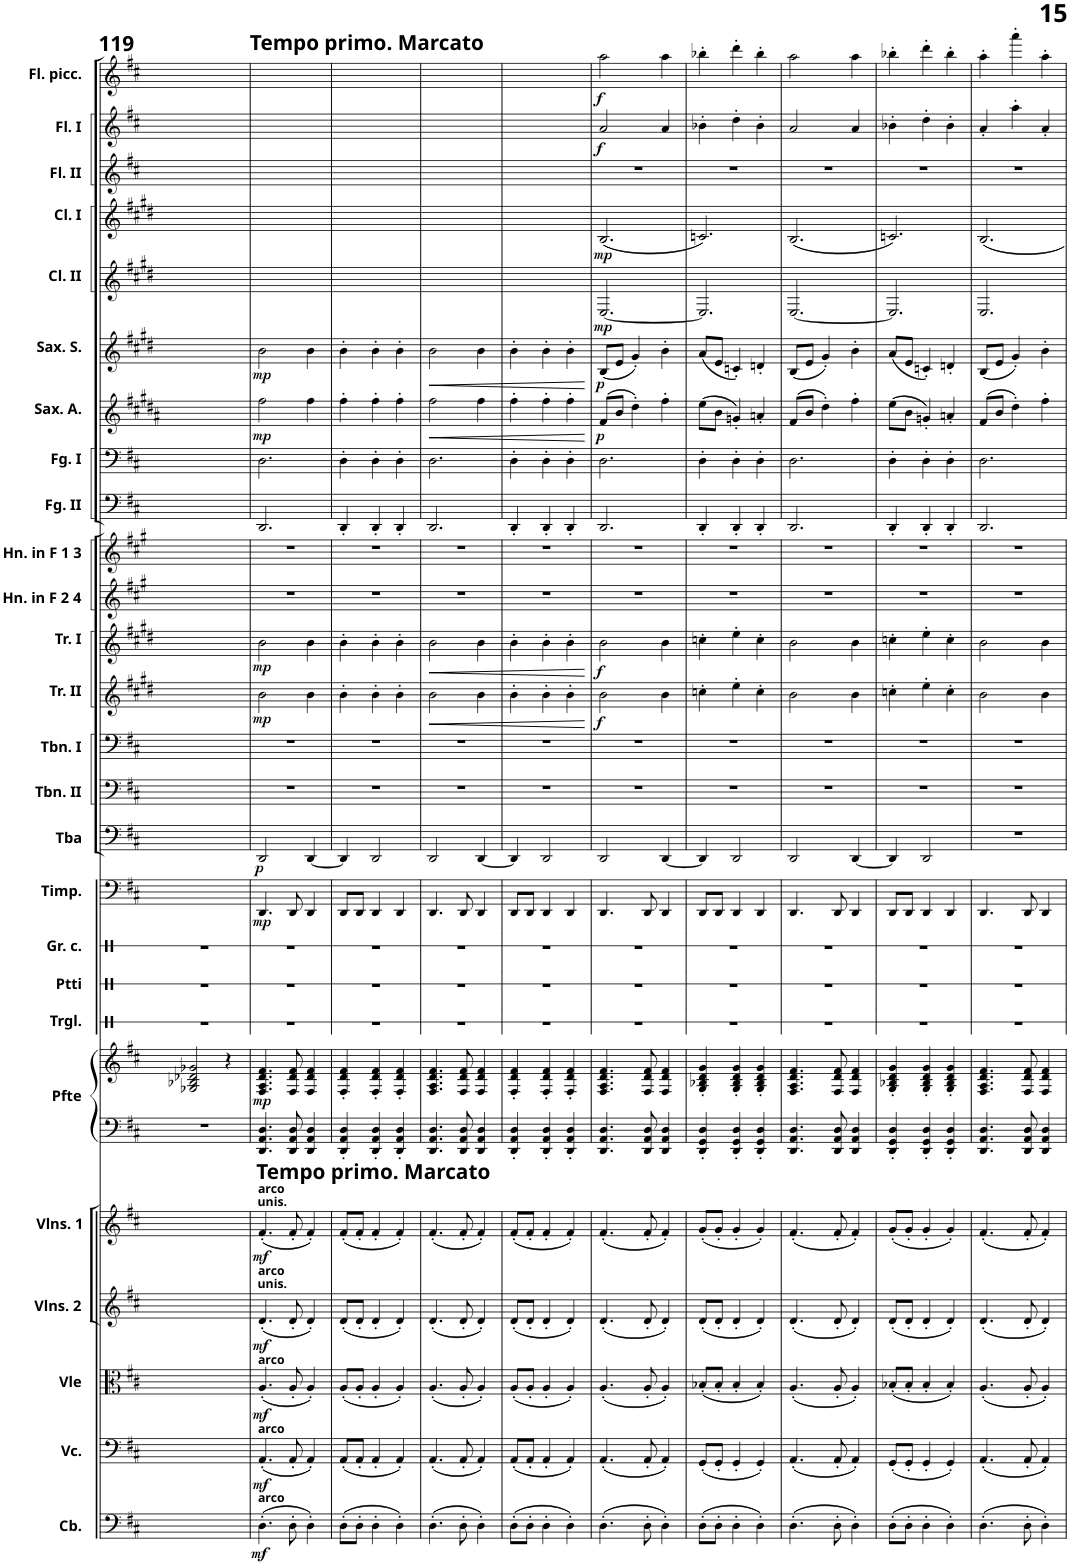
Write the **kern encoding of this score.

**kern	**dynam	**kern	**dynam	**kern	**dynam	**kern	**dynam	**kern	**dynam	**kern	**kern	**dynam	**kern	**kern	**dynam	**kern	**dynam	**kern	**kern	**kern	**dynam	**kern	**dynam	**kern	**kern	**kern	**kern	**kern	**dynam	**kern	**dynam	**kern	**dynam	**kern	**dynam	**kern	**kern	**dynam	**kern	**dynam
*part24	*part24	*part23	*part23	*part22	*part22	*part21	*part21	*part20	*part20	*part19	*part19	*part19	*part18	*part17	*part17	*part16	*part16	*part15	*part14	*part13	*part13	*part12	*part12	*part11	*part10	*part9	*part8	*part7	*part7	*part6	*part6	*part5	*part5	*part4	*part4	*part3	*part2	*part2	*part1	*part1
*staff25	*staff25	*staff24	*staff24	*staff23	*staff23	*staff22	*staff22	*staff21	*staff21	*staff20	*staff19	*staff19/20	*staff18	*staff17	*staff17	*staff16	*staff16	*staff15	*staff14	*staff13	*staff13	*staff12	*staff12	*staff11	*staff10	*staff9	*staff8	*staff7	*staff7	*staff6	*staff6	*staff5	*staff5	*staff4	*staff4	*staff3	*staff2	*staff2	*staff1	*staff1
*I"Contrabbassi	*	*I"Violoncelli	*	*I"Viole	*	*I"Violins 2	*	*I"Violins 1	*	*I"Pianoforte	*	*	*I"Grancassa	*I"Timpani	*	*I"Tuba	*	*I"Trombone 2	*I"Trombone 1	*I"Trumpet in Bb 1	*	*I"Trumpet in Bb 1	*	*I"Horn in F 2 &amp; 4	*I"Horn in F 1 &amp; 3	*I"Bassoon 2	*I"Bassoon 1	*I"Sassofono contralto	*	*I"Sassofono soprano	*	*I"Clarinet in Bb 2	*	*I"Clarinet in Bb 1	*	*I"Flute 2	*I"Flute 1	*	*I"Flauto piccolo	*
*I'Cb.	*	*I'Vc.	*	*I'Vle	*	*I'Vlns. 2	*	*I'Vlns. 1	*	*I'Pfte	*	*	*I'Gr. c.	*I'Timp.	*	*I'Tba	*	*	*	*	*	*I'Tr. I	*	*I'Hn. in F 2 4	*I'Hn. in F 1 3	*	*	*	*	*	*	*I'Cl. II	*	*I'Cl. I	*	*	*	*	*I'Fl. picc.	*
!!LO:PB:g=z
*clefF4	*	*clefF4	*	*clefC3	*	*clefG2	*	*clefG2	*	*clefF4	*clefG2	*	*clefX	*clefF4	*	*clefF4	*	*clefF4	*clefF4	*clefG2	*	*clefG2	*	*clefG2	*clefG2	*clefF4	*clefF4	*clefG2	*	*clefG2	*	*clefG2	*	*clefG2	*	*clefG2	*clefG2	*	*clefG2	*
*Trd7c12	*	*	*	*	*	*	*	*	*	*	*	*	*	*	*	*	*	*	*	*Trd1c2	*	*Trd1c2	*	*Trd4c7	*Trd4c7	*	*	*Trd5c9	*	*Trd1c2	*	*Trd1c2	*	*Trd1c2	*	*	*	*	*Trd-7c-12	*
*k[f#c#]	*	*k[f#c#]	*	*k[f#c#]	*	*k[f#c#]	*	*k[f#c#]	*	*k[f#c#]	*k[f#c#]	*	*k[]	*k[f#c#]	*	*k[f#c#]	*	*k[f#c#]	*k[f#c#]	*k[f#c#g#d#]	*	*k[f#c#g#d#]	*	*k[f#c#g#]	*k[f#c#g#]	*k[f#c#]	*k[f#c#]	*k[f#c#g#d#a#]	*	*k[f#c#g#d#]	*	*k[f#c#g#d#]	*	*k[f#c#g#d#]	*	*k[f#c#]	*k[f#c#]	*	*k[f#c#]	*
*M3/4	*	*M3/4	*	*M3/4	*	*M3/4	*	*M3/4	*	*M3/4	*M3/4	*	*M3/4	*M3/4	*	*M3/4	*	*M3/4	*M3/4	*M3/4	*	*M3/4	*	*M3/4	*M3/4	*M3/4	*M3/4	*M3/4	*	*M3/4	*	*M3/4	*	*M3/4	*	*M3/4	*M3/4	*	*M3/4	*
=119	=119	=119	=119	=119	=119	=119	=119	=119	=119	=119	=119	=119	=119	=119	=119	=119	=119	=119	=119	=119	=119	=119	=119	=119	=119	=119	=119	=119	=119	=119	=119	=119	=119	=119	=119	=119	=119	=119	=119	=119
2.ryy	.	2.ryy	.	2.ryy	.	2.ryy	.	2.ryy	.	2.r	2G-X/ 2B-X/ 2d-X/ 2g-X/	.	2.r	2.ryy	.	2.ryy	.	2.ryy	2.ryy	2.ryy	.	2.ryy	.	2.ryy	2.ryy	2.ryy	2.ryy	2.ryy	.	2.ryy	.	2.ryy	.	2.ryy	.	2.ryy	2.ryy	.	2.ryy	.
.	.	.	.	.	.	.	.	.	.	.	4r	.	.	.	.	.	.	.	.	.	.	.	.	.	.	.	.	.	.	.	.	.	.	.	.	.	.	.	.	.
=120	=120	=120	=120	=120	=120	=120	=120	=120	=120	=120	=120	=120	=120	=120	=120	=120	=120	=120	=120	=120	=120	=120	=120	=120	=120	=120	=120	=120	=120	=120	=120	=120	=120	=120	=120	=120	=120	=120	=120	=120
!	!	!	!	!	!	!	!	!	!	!	!	!	!	!	!	!	!	!	!	!	!	!	!	!	!	!	!	!	!	!	!	!	!	!	!	!	!	!	!LO:TX:a:B:t=Tempo primo. Marcato	!
!	!	!	!	!	!	!	!	!LO:TX:a:B:t=unis.	!	!	!	!	!	!	!	!	!	!	!	!	!	!	!	!	!	!	!	!	!	!	!	!	!	!	!	!	!	!	!	!
!	!	!	!	!	!	!	!	!LO:TX:a:B:t=arco	!	!	!	!	!	!	!	!	!	!	!	!	!	!	!	!	!	!	!	!	!	!	!	!	!	!	!	!	!	!	!	!
!	!	!	!	!	!	!	!	!LO:TX:a:B:t=Tempo primo. Marcato	!	!	!	!	!	!	!	!	!	!	!	!	!	!	!	!	!	!	!	!	!	!	!	!	!	!	!	!	!	!	!	!
!	!	!	!	!	!	!LO:TX:a:B:t=unis.	!	!	!	!	!	!	!	!	!	!	!	!	!	!	!	!	!	!	!	!	!	!	!	!	!	!	!	!	!	!	!	!	!	!
!	!	!	!	!	!	!LO:TX:a:B:t=arco	!	!	!	!	!	!	!	!	!	!	!	!	!	!	!	!	!	!	!	!	!	!	!	!	!	!	!	!	!	!	!	!	!	!
!	!	!	!	!LO:TX:a:B:t=arco	!	!	!	!	!	!	!	!	!	!	!	!	!	!	!	!	!	!	!	!	!	!	!	!	!	!	!	!	!	!	!	!	!	!	!	!
!	!	!LO:TX:a:B:t=arco	!	!	!	!	!	!	!	!	!	!	!	!	!	!	!	!	!	!	!	!	!	!	!	!	!	!	!	!	!	!	!	!	!	!	!	!	!	!
!LO:TX:a:B:t=arco	!	!	!	!	!	!	!	!	!	!	!	!	!	!	!	!	!	!	!	!	!	!	!	!	!	!	!	!	!	!	!	!	!	!	!	!	!	!	!	!
!	!LO:DY:b	!	!LO:DY:b	!	!LO:DY:b	!	!LO:DY:b	!	!LO:DY:b	!	!	!LO:DY:b	!	!	!LO:DY:b	!	!LO:DY:b	!	!	!	!LO:DY:b	!	!LO:DY:b	!	!	!	!	!	!LO:DY:b	!	!LO:DY:b	!	!	!	!	!	!	!	!	!
(4.D'\	mf	(4.AA'/	mf	(4.A'/	mf	(4.d'/	mf	(4.f#'/	mf	4.DD/ 4.AA/ 4.D/	4.F#/ 4.A/ 4.d/ 4.f#/	mp	2.r	4.DD/	mp	2DD/	p	2.r	2.r	2b\	mp	2b\	mp	2.r	2.r	2.DD/	2.D\	2ff#\	mp	2b\	mp	2.ryy	.	2.ryy	.	2.ryy	2.ryy	.	2.ryy	.
8D'\	.	8AA'/	.	8A'/	.	8d'/	.	8f#'/	.	8DD/ 8AA/ 8D/	8F#/ 8d/ 8f#/	.	.	8DD/	.	.	.	.	.	.	.	.	.	.	.	.	.	.	.	.	.	.	.	.	.	.	.	.	.	.
4D'\)	.	4AA'/)	.	4A'/)	.	4d'/)	.	4f#'/)	.	4DD/ 4AA/ 4D/	4F#/ 4d/ 4f#/	.	.	4DD/	.	[4DD/	.	.	.	4b\	.	4b\	.	.	.	.	.	4ff#\	.	4b\	.	.	.	.	.	.	.	.	.	.
=121	=121	=121	=121	=121	=121	=121	=121	=121	=121	=121	=121	=121	=121	=121	=121	=121	=121	=121	=121	=121	=121	=121	=121	=121	=121	=121	=121	=121	=121	=121	=121	=121	=121	=121	=121	=121	=121	=121	=121	=121
(8D'\L	.	(8AA'/L	.	(8A'/L	.	(8d'/L	.	(8f#'/L	.	4DD/' 4AA/' 4D/'	4F#/' 4d/' 4f#/'	.	2.r	8DD/L	.	4DD/]	.	2.r	2.r	4b'\	.	4b'\	.	2.r	2.r	4DD'/	4D'\	4ff#'\	.	4b'\	.	2.ryy	.	2.ryy	.	2.ryy	2.ryy	.	2.ryy	.
8D'\J	.	8AA'/J	.	8A'/J	.	8d'/J	.	8f#'/J	.	.	.	.	.	8DD/J	.	.	.	.	.	.	.	.	.	.	.	.	.	.	.	.	.	.	.	.	.	.	.	.	.	.
4D'\	.	4AA'/	.	4A'/	.	4d'/	.	4f#'/	.	4DD/' 4AA/' 4D/'	4F#/' 4d/' 4f#/'	.	.	4DD/	.	2DD/	.	.	.	4b'\	.	4b'\	.	.	.	4DD'/	4D'\	4ff#'\	.	4b'\	.	.	.	.	.	.	.	.	.	.
4D'\)	.	4AA'/)	.	4A'/)	.	4d'/)	.	4f#'/)	.	4DD/' 4AA/' 4D/'	4F#/' 4d/' 4f#/'	.	.	4DD/	.	.	.	.	.	4b'\	.	4b'\	.	.	.	4DD'/	4D'\	4ff#'\	.	4b'\	.	.	.	.	.	.	.	.	.	.
=122	=122	=122	=122	=122	=122	=122	=122	=122	=122	=122	=122	=122	=122	=122	=122	=122	=122	=122	=122	=122	=122	=122	=122	=122	=122	=122	=122	=122	=122	=122	=122	=122	=122	=122	=122	=122	=122	=122	=122	=122
!	!	!	!	!	!	!	!	!	!	!	!	!	!	!	!	!	!	!	!	!	!LO:HP:b	!	!LO:HP:b	!	!	!	!	!	!LO:HP:b	!	!LO:HP:b	!	!	!	!	!	!	!	!	!
(4.D'\	.	(4.AA'/	.	(4.A'/	.	(4.d'/	.	(4.f#'/	.	4.DD/ 4.AA/ 4.D/	4.F#/ 4.A/ 4.d/ 4.f#/	.	2.r	4.DD/	.	2DD/	.	2.r	2.r	2b\	<	2b\	<	2.r	2.r	2.DD/	2.D\	2ff#\	<	2b\	<	2.ryy	.	2.ryy	.	2.ryy	2.ryy	.	2.ryy	.
8D'\	.	8AA'/	.	8A'/	.	8d'/	.	8f#'/	.	8DD/ 8AA/ 8D/	8F#/ 8d/ 8f#/	.	.	8DD/	.	.	.	.	.	.	.	.	.	.	.	.	.	.	.	.	.	.	.	.	.	.	.	.	.	.
4D'\)	.	4AA'/)	.	4A'/)	.	4d'/)	.	4f#'/)	.	4DD/ 4AA/ 4D/	4F#/ 4d/ 4f#/	.	.	4DD/	.	[4DD/	.	.	.	4b\	.	4b\	.	.	.	.	.	4ff#\	.	4b\	.	.	.	.	.	.	.	.	.	.
=123	=123	=123	=123	=123	=123	=123	=123	=123	=123	=123	=123	=123	=123	=123	=123	=123	=123	=123	=123	=123	=123	=123	=123	=123	=123	=123	=123	=123	=123	=123	=123	=123	=123	=123	=123	=123	=123	=123	=123	=123
(8D'\L	.	(8AA'/L	.	(8A'/L	.	(8d'/L	.	(8f#'/L	.	4DD/' 4AA/' 4D/'	4F#/' 4d/' 4f#/'	.	2.r	8DD/L	.	4DD/]	.	2.r	2.r	4b'\	.	4b'\	.	2.r	2.r	4DD'/	4D'\	4ff#'\	.	4b'\	.	2.ryy	.	2.ryy	.	2.ryy	2.ryy	.	2.ryy	.
8D'\J	.	8AA'/J	.	8A'/J	.	8d'/J	.	8f#'/J	.	.	.	.	.	8DD/J	.	.	.	.	.	.	.	.	.	.	.	.	.	.	.	.	.	.	.	.	.	.	.	.	.	.
4D'\	.	4AA'/	.	4A'/	.	4d'/	.	4f#'/	.	4DD/' 4AA/' 4D/'	4F#/' 4d/' 4f#/'	.	.	4DD/	.	2DD/	.	.	.	4b'\	.	4b'\	.	.	.	4DD'/	4D'\	4ff#'\	.	4b'\	.	.	.	.	.	.	.	.	.	.
4D'\)	.	4AA'/)	.	4A'/)	.	4d'/)	.	4f#'/)	.	4DD/' 4AA/' 4D/'	4F#/' 4d/' 4f#/'	.	.	4DD/	.	.	.	.	.	4b'\	.	4b'\	.	.	.	4DD'/	4D'\	4ff#'\	.	4b'\	.	.	.	.	.	.	.	.	.	.
.	.	.	.	.	.	.	.	.	.	.	.	.	.	.	.	.	.	.	.	.	[	.	[	.	.	.	.	.	[	.	[	.	.	.	.	.	.	.	.	.
=124	=124	=124	=124	=124	=124	=124	=124	=124	=124	=124	=124	=124	=124	=124	=124	=124	=124	=124	=124	=124	=124	=124	=124	=124	=124	=124	=124	=124	=124	=124	=124	=124	=124	=124	=124	=124	=124	=124	=124	=124
!	!	!	!	!	!	!	!	!	!	!	!	!	!	!	!	!	!	!	!	!	!LO:DY:b	!	!LO:DY:b	!	!	!	!	!	!LO:DY:b	!	!LO:DY:b	!	!LO:DY:b	!	!LO:DY:b	!	!	!LO:DY:b	!	!LO:DY:b
(4.D'\	.	(4.AA'/	.	(4.A'/	.	(4.d'/	.	(4.f#'/	.	4.DD/ 4.AA/ 4.D/	4.F#/ 4.A/ 4.d/ 4.f#/	.	2.r	4.DD/	.	2DD/	.	2.r	2.r	2b\	f	2b\	f	2.r	2.r	2.DD/	2.D\	(8f#/L	p	(8B/L	p	[2.E/	mp	(2.B/	mp	2.r	2a/	f	2aa\	f
.	.	.	.	.	.	.	.	.	.	.	.	.	.	.	.	.	.	.	.	.	.	.	.	.	.	.	.	8b/J	.	8e/J	.	.	.	.	.	.	.	.	.	.
.	.	.	.	.	.	.	.	.	.	.	.	.	.	.	.	.	.	.	.	.	.	.	.	.	.	.	.	4dd#'\)	.	4g#'/)	.	.	.	.	.	.	.	.	.	.
8D'\	.	8AA'/	.	8A'/	.	8d'/	.	8f#'/	.	8DD/ 8AA/ 8D/	8F#/ 8d/ 8f#/	.	.	8DD/	.	.	.	.	.	.	.	.	.	.	.	.	.	.	.	.	.	.	.	.	.	.	.	.	.	.
4D'\)	.	4AA'/)	.	4A'/)	.	4d'/)	.	4f#'/)	.	4DD/ 4AA/ 4D/	4F#/ 4d/ 4f#/	.	.	4DD/	.	[4DD/	.	.	.	4b\	.	4b\	.	.	.	.	.	4ff#'\	.	4b'\	.	.	.	.	.	.	4a/	.	4aa\	.
=125	=125	=125	=125	=125	=125	=125	=125	=125	=125	=125	=125	=125	=125	=125	=125	=125	=125	=125	=125	=125	=125	=125	=125	=125	=125	=125	=125	=125	=125	=125	=125	=125	=125	=125	=125	=125	=125	=125	=125	=125
(8D'\L	.	(8GG'/L	.	(8B-X'/L	.	(8d'/L	.	(8g'/L	.	4DD/' 4GG/' 4D/'	4G/' 4B-X/' 4d/' 4g/'	.	2.r	8DD/L	.	4DD/]	.	2.r	2.r	4ccn'\	.	4ccn'\	.	2.r	2.r	4DD'/	4D'\	(8ee\L	.	(8a/L	.	2.E/]	.	2.cn/)	.	2.r	4b-X'\	.	4bb-X'\	.
8D'\J	.	8GG'/J	.	8B-'/J	.	8d'/J	.	8g'/J	.	.	.	.	.	8DD/J	.	.	.	.	.	.	.	.	.	.	.	.	.	8b\J	.	8e/J	.	.	.	.	.	.	.	.	.	.
4D'\	.	4GG'/	.	4B-'/	.	4d'/	.	4g'/	.	4DD/' 4GG/' 4D/'	4G/' 4B-/' 4d/' 4g/'	.	.	4DD/	.	2DD/	.	.	.	4ee'\	.	4ee'\	.	.	.	4DD'/	4D'\	4gn'/)	.	4cn'/)	.	.	.	.	.	.	4dd'\	.	4ddd'\	.
4D'\)	.	4GG'/)	.	4B-'/)	.	4d'/)	.	4g'/)	.	4DD/' 4GG/' 4D/'	4G/' 4B-/' 4d/' 4g/'	.	.	4DD/	.	.	.	.	.	4cc'\	.	4cc'\	.	.	.	4DD'/	4D'\	4an'/	.	4dn'/	.	.	.	.	.	.	4b-'\	.	4bb-'\	.
=126	=126	=126	=126	=126	=126	=126	=126	=126	=126	=126	=126	=126	=126	=126	=126	=126	=126	=126	=126	=126	=126	=126	=126	=126	=126	=126	=126	=126	=126	=126	=126	=126	=126	=126	=126	=126	=126	=126	=126	=126
(4.D'\	.	(4.AA'/	.	(4.A'/	.	(4.d'/	.	(4.f#'/	.	4.DD/ 4.AA/ 4.D/	4.F#/ 4.A/ 4.d/ 4.f#/	.	2.r	4.DD/	.	2DD/	.	2.r	2.r	2b\	.	2b\	.	2.r	2.r	2.DD/	2.D\	(8f#/L	.	(8B/L	.	[2.E/	.	(2.B/	.	2.r	2a/	.	2aa\	.
.	.	.	.	.	.	.	.	.	.	.	.	.	.	.	.	.	.	.	.	.	.	.	.	.	.	.	.	8b/J	.	8e/J	.	.	.	.	.	.	.	.	.	.
.	.	.	.	.	.	.	.	.	.	.	.	.	.	.	.	.	.	.	.	.	.	.	.	.	.	.	.	4dd#'\)	.	4g#'/)	.	.	.	.	.	.	.	.	.	.
8D'\	.	8AA'/	.	8A'/	.	8d'/	.	8f#'/	.	8DD/ 8AA/ 8D/	8F#/ 8d/ 8f#/	.	.	8DD/	.	.	.	.	.	.	.	.	.	.	.	.	.	.	.	.	.	.	.	.	.	.	.	.	.	.
4D'\)	.	4AA'/)	.	4A'/)	.	4d'/)	.	4f#'/)	.	4DD/ 4AA/ 4D/	4F#/ 4d/ 4f#/	.	.	4DD/	.	[4DD/	.	.	.	4b\	.	4b\	.	.	.	.	.	4ff#'\	.	4b'\	.	.	.	.	.	.	4a/	.	4aa\	.
=127	=127	=127	=127	=127	=127	=127	=127	=127	=127	=127	=127	=127	=127	=127	=127	=127	=127	=127	=127	=127	=127	=127	=127	=127	=127	=127	=127	=127	=127	=127	=127	=127	=127	=127	=127	=127	=127	=127	=127	=127
(8D'\L	.	(8GG'/L	.	(8B-X'/L	.	(8d'/L	.	(8g'/L	.	4DD/' 4GG/' 4D/'	4G/' 4B-X/' 4d/' 4g/'	.	2.r	8DD/L	.	4DD/]	.	2.r	2.r	4ccn'\	.	4ccn'\	.	2.r	2.r	4DD'/	4D'\	(8ee\L	.	(8a/L	.	2.E/]	.	2.cn/)	.	2.r	4b-X'\	.	4bb-X'\	.
8D'\J	.	8GG'/J	.	8B-'/J	.	8d'/J	.	8g'/J	.	.	.	.	.	8DD/J	.	.	.	.	.	.	.	.	.	.	.	.	.	8b\J	.	8e/J	.	.	.	.	.	.	.	.	.	.
4D'\	.	4GG'/	.	4B-'/	.	4d'/	.	4g'/	.	4DD/' 4GG/' 4D/'	4G/' 4B-/' 4d/' 4g/'	.	.	4DD/	.	2DD/	.	.	.	4ee'\	.	4ee'\	.	.	.	4DD'/	4D'\	4gn'/)	.	4cn'/)	.	.	.	.	.	.	4dd'\	.	4ddd'\	.
4D'\)	.	4GG'/)	.	4B-'/)	.	4d'/)	.	4g'/)	.	4DD/' 4GG/' 4D/'	4G/' 4B-/' 4d/' 4g/'	.	.	4DD/	.	.	.	.	.	4cc'\	.	4cc'\	.	.	.	4DD'/	4D'\	4an'/	.	4dn'/	.	.	.	.	.	.	4b-'\	.	4bb-'\	.
=128	=128	=128	=128	=128	=128	=128	=128	=128	=128	=128	=128	=128	=128	=128	=128	=128	=128	=128	=128	=128	=128	=128	=128	=128	=128	=128	=128	=128	=128	=128	=128	=128	=128	=128	=128	=128	=128	=128	=128	=128
(4.D'\	.	(4.AA'/	.	(4.A'/	.	(4.d'/	.	(4.f#'/	.	4.DD/ 4.AA/ 4.D/	4.F#/ 4.A/ 4.d/ 4.f#/	.	2.r	4.DD/	.	2.r	.	2.r	2.r	2b\	.	2b\	.	2.r	2.r	2.DD/	2.D\	(8f#/L	.	(8B/L	.	2.E/	.	2.B/	.	2.r	4a'/	.	4aa'\	.
.	.	.	.	.	.	.	.	.	.	.	.	.	.	.	.	.	.	.	.	.	.	.	.	.	.	.	.	8b/J	.	8e/J	.	.	.	.	.	.	.	.	.	.
.	.	.	.	.	.	.	.	.	.	.	.	.	.	.	.	.	.	.	.	.	.	.	.	.	.	.	.	4dd#'\)	.	4g#'/)	.	.	.	.	.	.	4aa'\	.	4aaa'\	.
8D'\	.	8AA'/	.	8A'/	.	8d'/	.	8f#'/	.	8DD/ 8AA/ 8D/	8F#/ 8d/ 8f#/	.	.	8DD/	.	.	.	.	.	.	.	.	.	.	.	.	.	.	.	.	.	.	.	.	.	.	.	.	.	.
4D'\)	.	4AA'/)	.	4A'/)	.	4d'/)	.	4f#'/)	.	4DD/ 4AA/ 4D/	4F#/ 4d/ 4f#/	.	.	4DD/	.	.	.	.	.	4b\	.	4b\	.	.	.	.	.	4ff#'\	.	4b'\	.	.	.	.	.	.	4a'/	.	4aa'\	.
=	=	=	=	=	=	=	=	=	=	=	=	=	=	=	=	=	=	=	=	=	=	=	=	=	=	=	=	=	=	=	=	=	=	=	=	=	=	=	=	=
*-	*-	*-	*-	*-	*-	*-	*-	*-	*-	*-	*-	*-	*-	*-	*-	*-	*-	*-	*-	*-	*-	*-	*-	*-	*-	*-	*-	*-	*-	*-	*-	*-	*-	*-	*-	*-	*-	*-	*-	*-
